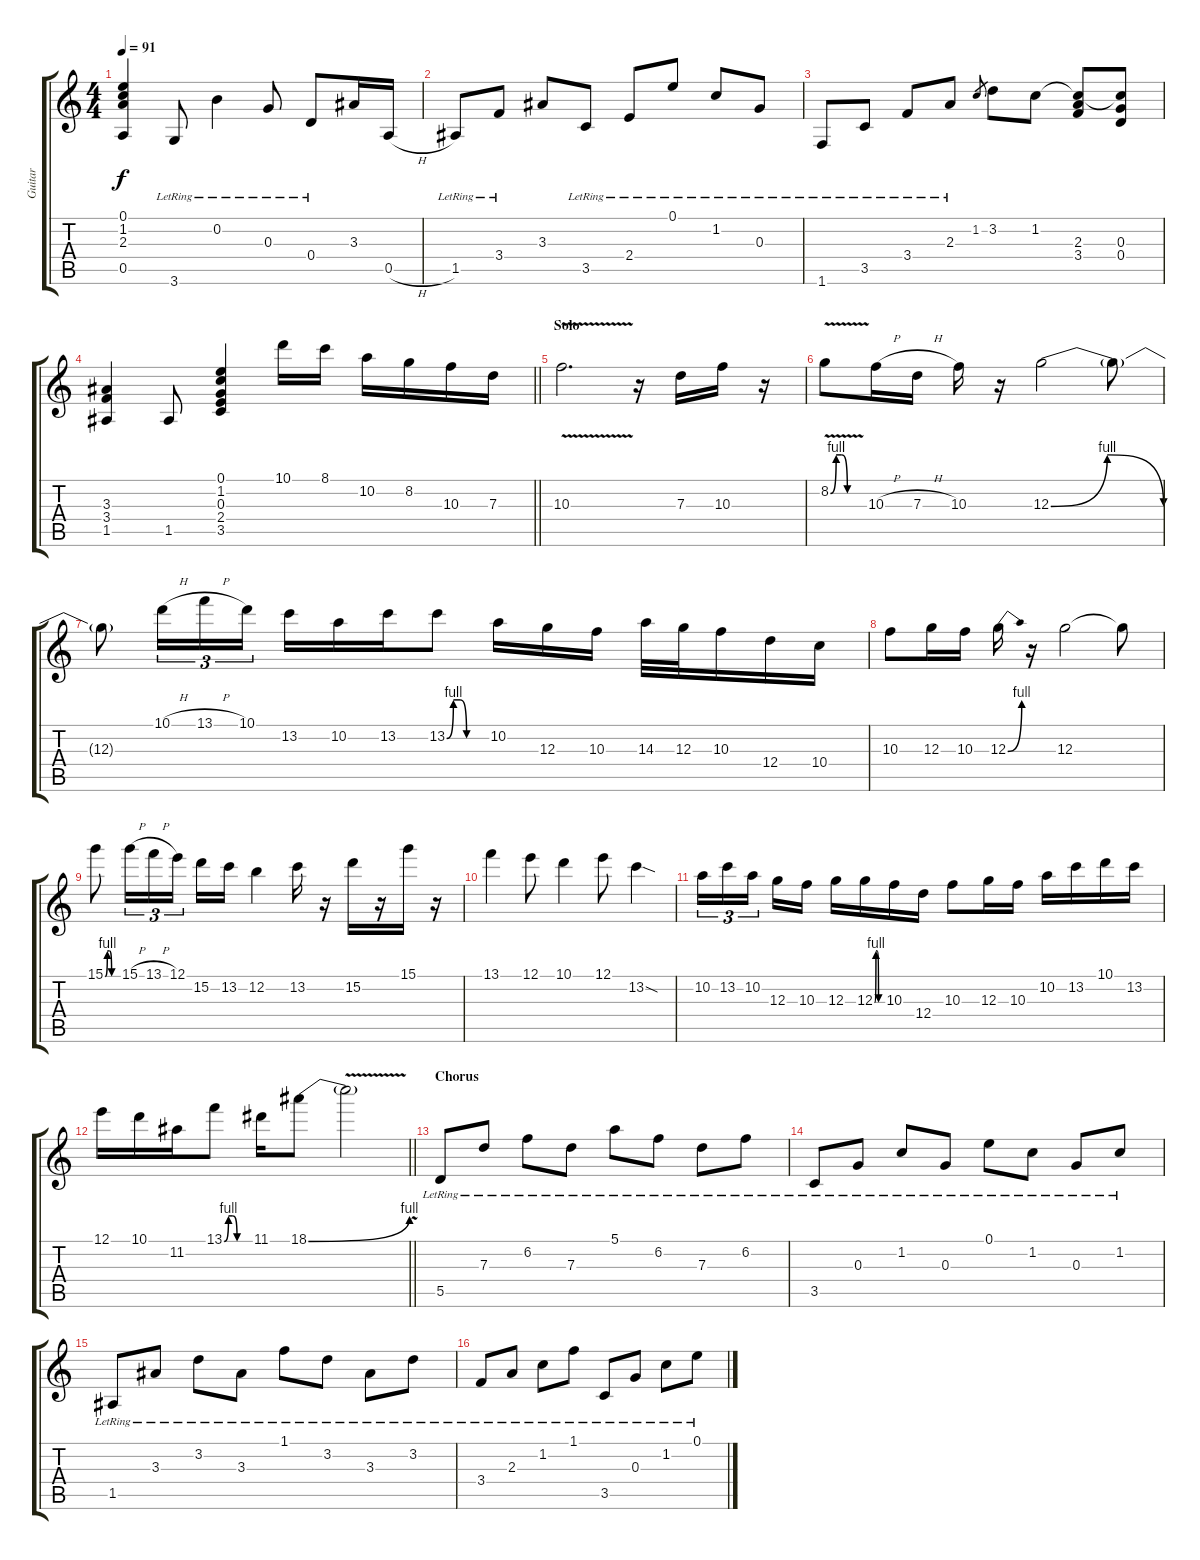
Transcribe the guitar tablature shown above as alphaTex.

\track ("Guitar" "Guitar") {instrument electricguitarclean}
\staff {score tabs}
\tuning (E4 B3 G3 D3 A2 E2) {hide}
\ts (4 4)
\tempo 91
\clef g2
\ks c
(0.1 1.2 2.3 0.5{t}).4{dy f} 3.6{lr}.8 0.2{lr}.4 0.3{lr}.8 0.4{lr}.8 3.3.16 0.5{h}.16 |
1.5{lr}.8 3.4{lr}.8 3.3.8 3.5{lr}.8 2.4{lr}.8 0.1{lr}.8 1.2{lr}.8 0.3{lr}.8 |
1.6{lr}.8 3.5{lr}.8 3.4{lr}.8 2.3{lr}.8 1.2.8{gr} 3.2.8 1.2.8 (1.2{t} 2.3 3.4).8 (1.2{t} 0.3 0.4).8 |
\barLineRight lightlight
(3.3 3.4 1.5).4 1.5.8 (0.1 1.2 0.3 2.4 3.5).4 10.1.16 8.1.16 10.2.16 8.2.16 10.3.16 7.3.16 |
\section ("" "Solo")
10.3{v}.2{d} r.16 7.3.16 10.3.16 r.16 |
8.2{be (custom 0 0 10 4 20 4 30 0 60 0) v}.8 10.3{h}.16 7.3{h}.16 10.3.16 r.16 12.3{be (bendrelease 0 0 36 4 36 4 60 0)}.2 12.3{t}.8 |
12.3{t}.8 10.1{h}.16{tu (3 2)} 13.1{h}.16{tu (3 2)} 10.1.16{tu (3 2)} 13.2.16 10.2.16 13.2.16 13.2{be (custom 0 0 10 4 20 4 30 0 60 0)}.8 10.2.16 12.3.16 10.3.16 14.3.32 12.3.32 10.3.16 12.4.16 10.4.16 |
10.3.8 12.3.16 10.3.16 12.3{be (bend 0 0 60 4)}.16 r.16 12.3.2 12.3{t}.8 |
15.1{be (custom 0 0 10 4 20 4 30 0 60 0)}.8 15.1{h}.16{tu (3 2)} 13.1{h}.16{tu (3 2)} 12.1.16{tu (3 2)} 15.2.16 13.2.16 12.2.4 13.2.16 r.16 15.2.16 r.16 15.1.16 r.16 |
13.1.4 12.1.8 10.1.4 12.1.8 13.2{sod}.4 |
10.2.16{tu (3 2)} 13.2.16{tu (3 2)} 10.2.16{tu (3 2) beam splitsecondary} 12.3.16 10.3.16 12.3.16 12.3{be (custom 0 0 10 4 20 4 30 0 60 0)}.16 10.3.16 12.4.16 10.3.8 12.3.16 10.3.16 10.2.16 13.2.16 10.1.16 13.2.16 |
\barLineRight lightlight
12.1.16 10.1.16 11.2.16 13.1{be (custom 0 0 10 4 20 4 30 0 60 0)}.8 11.1.16 18.1{be (bend 0 0 60 4)}.8 18.1{v t}.2 |
\section ("" "Chorus")
5.5{lr}.8 7.3{lr}.8 6.2{lr}.8 7.3{lr}.8 5.1{lr}.8 6.2{lr}.8 7.3{lr}.8 6.2{lr}.8 |
3.5{lr}.8 0.3{lr}.8 1.2{lr}.8 0.3{lr}.8 0.1{lr}.8 1.2{lr}.8 0.3{lr}.8 1.2{lr}.8 |
1.5{lr}.8 3.3{lr}.8 3.2{lr}.8 3.3{lr}.8 1.1{lr}.8 3.2{lr}.8 3.3{lr}.8 3.2{lr}.8 |
3.4{lr}.8 2.3{lr}.8 1.2{lr}.8 1.1{lr}.8 3.5{lr}.8 0.3{lr}.8 1.2{lr}.8 0.1{lr}.8
